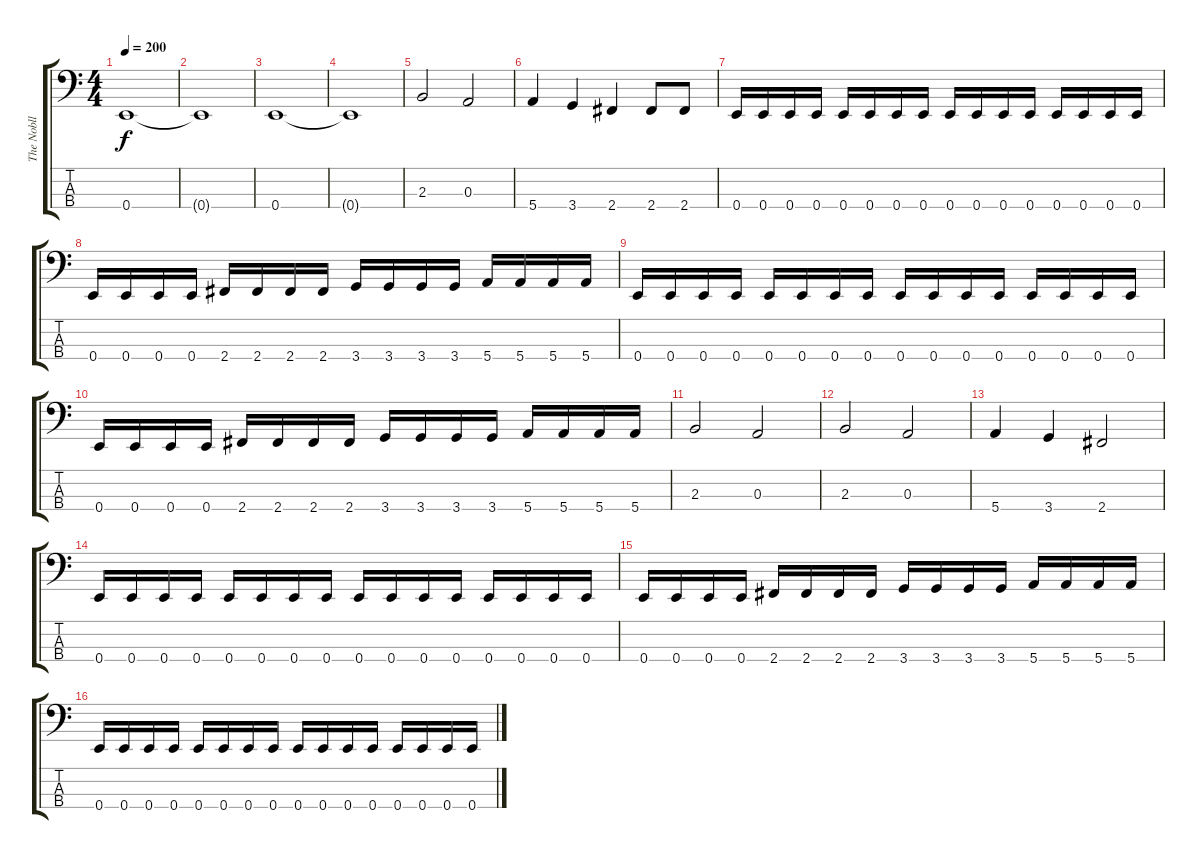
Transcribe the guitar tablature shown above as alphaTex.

\track ("The Nobll" "The Nobll") {instrument electricbassfinger}
\staff {score tabs}
\tuning (G2 D2 A1 E1) {hide}
\ts (4 4)
\tempo 200
\clef f4
\ks c
0.4.1{dy f instrument electricbassfinger} |
0.4{t}.1 |
0.4.1 |
0.4{t}.1 |
2.3.2 0.3.2 |
5.4.4 3.4.4 2.4.4 2.4.8 2.4.8 |
0.4.16 0.4.16 0.4.16 0.4.16 0.4.16 0.4.16 0.4.16 0.4.16 0.4.16 0.4.16 0.4.16 0.4.16 0.4.16 0.4.16 0.4.16 0.4.16 |
0.4.16 0.4.16 0.4.16 0.4.16 2.4.16 2.4.16 2.4.16 2.4.16 3.4.16 3.4.16 3.4.16 3.4.16 5.4.16 5.4.16 5.4.16 5.4.16 |
0.4.16 0.4.16 0.4.16 0.4.16 0.4.16 0.4.16 0.4.16 0.4.16 0.4.16 0.4.16 0.4.16 0.4.16 0.4.16 0.4.16 0.4.16 0.4.16 |
0.4.16 0.4.16 0.4.16 0.4.16 2.4.16 2.4.16 2.4.16 2.4.16 3.4.16 3.4.16 3.4.16 3.4.16 5.4.16 5.4.16 5.4.16 5.4.16 |
2.3.2 0.3.2 |
2.3.2 0.3.2 |
5.4.4 3.4.4 2.4.2 |
0.4.16 0.4.16 0.4.16 0.4.16 0.4.16 0.4.16 0.4.16 0.4.16 0.4.16 0.4.16 0.4.16 0.4.16 0.4.16 0.4.16 0.4.16 0.4.16 |
0.4.16 0.4.16 0.4.16 0.4.16 2.4.16 2.4.16 2.4.16 2.4.16 3.4.16 3.4.16 3.4.16 3.4.16 5.4.16 5.4.16 5.4.16 5.4.16 |
0.4.16 0.4.16 0.4.16 0.4.16 0.4.16 0.4.16 0.4.16 0.4.16 0.4.16 0.4.16 0.4.16 0.4.16 0.4.16 0.4.16 0.4.16 0.4.16
